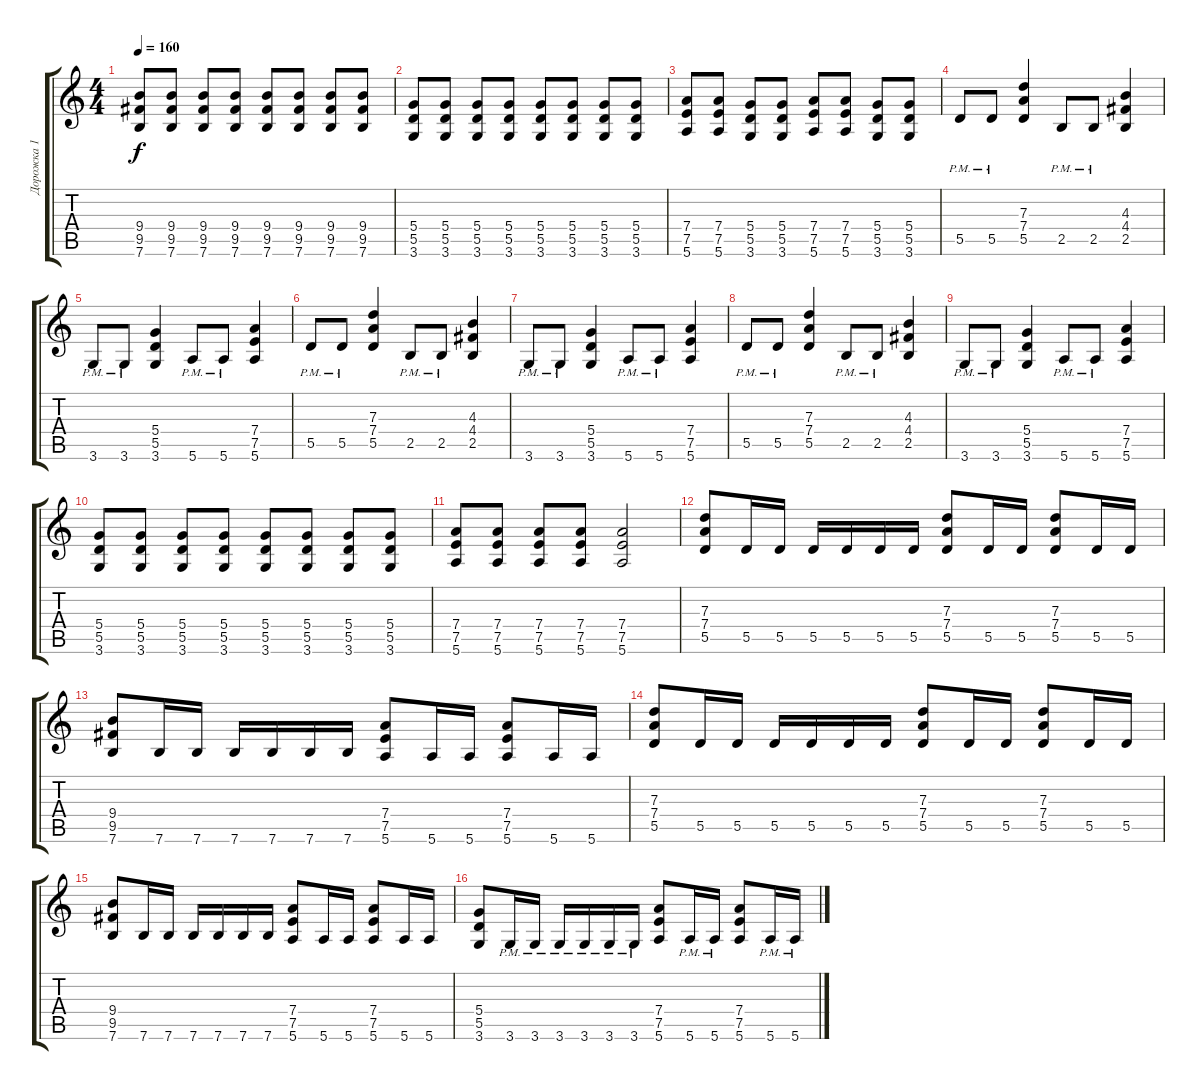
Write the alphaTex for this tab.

\track ("Дорожка 1" "Дорожка 1") {instrument distortionguitar}
\staff {score tabs}
\tuning (E4 B3 G3 D3 A2 E2) {hide}
\ts (4 4)
\tempo 160
\clef g2
\ks c
(9.4 9.5 7.6).8{dy f} (9.4 9.5 7.6).8 (9.4 9.5 7.6).8 (9.4 9.5 7.6).8 (9.4 9.5 7.6).8 (9.4 9.5 7.6).8 (9.4 9.5 7.6).8 (9.4 9.5 7.6).8 |
(5.4 5.5 3.6).8 (5.4 5.5 3.6).8 (5.4 5.5 3.6).8 (5.4 5.5 3.6).8 (5.4 5.5 3.6).8 (5.4 5.5 3.6).8 (5.4 5.5 3.6).8 (5.4 5.5 3.6).8 |
(7.4 7.5 5.6).8 (7.4 7.5 5.6).8 (5.4 5.5 3.6).8 (5.4 5.5 3.6).8 (7.4 7.5 5.6).8 (7.4 7.5 5.6).8 (5.4 5.5 3.6).8 (5.4 5.5 3.6).8 |
5.5{pm}.8 5.5{pm}.8 (7.3 7.4 5.5).4 2.5{pm}.8 2.5{pm}.8 (4.3 4.4 2.5).4 |
3.6{pm}.8 3.6{pm}.8 (5.4 5.5 3.6).4 5.6{pm}.8 5.6{pm}.8 (7.4 7.5 5.6).4 |
5.5{pm}.8 5.5{pm}.8 (7.3 7.4 5.5).4 2.5{pm}.8 2.5{pm}.8 (4.3 4.4 2.5).4 |
3.6{pm}.8 3.6{pm}.8 (5.4 5.5 3.6).4 5.6{pm}.8 5.6{pm}.8 (7.4 7.5 5.6).4 |
5.5{pm}.8 5.5{pm}.8 (7.3 7.4 5.5).4 2.5{pm}.8 2.5{pm}.8 (4.3 4.4 2.5).4 |
3.6{pm}.8 3.6{pm}.8 (5.4 5.5 3.6).4 5.6{pm}.8 5.6{pm}.8 (7.4 7.5 5.6).4 |
(5.4 5.5 3.6).8 (5.4 5.5 3.6).8 (5.4 5.5 3.6).8 (5.4 5.5 3.6).8 (5.4 5.5 3.6).8 (5.4 5.5 3.6).8 (5.4 5.5 3.6).8 (5.4 5.5 3.6).8 |
(7.4 7.5 5.6).8 (7.4 7.5 5.6).8 (7.4 7.5 5.6).8 (7.4 7.5 5.6).8 (7.4 7.5 5.6).2 |
(7.3 7.4 5.5).8 5.5.16 5.5.16 5.5.16 5.5.16 5.5.16 5.5.16 (7.3 7.4 5.5).8 5.5.16 5.5.16 (7.3 7.4 5.5).8 5.5.16 5.5.16 |
(9.4 9.5 7.6).8 7.6.16 7.6.16 7.6.16 7.6.16 7.6.16 7.6.16 (7.4 7.5 5.6).8 5.6.16 5.6.16 (7.4 7.5 5.6).8 5.6.16 5.6.16 |
(7.3 7.4 5.5).8 5.5.16 5.5.16 5.5.16 5.5.16 5.5.16 5.5.16 (7.3 7.4 5.5).8 5.5.16 5.5.16 (7.3 7.4 5.5).8 5.5.16 5.5.16 |
(9.4 9.5 7.6).8 7.6.16 7.6.16 7.6.16 7.6.16 7.6.16 7.6.16 (7.4 7.5 5.6).8 5.6.16 5.6.16 (7.4 7.5 5.6).8 5.6.16 5.6.16 |
(5.4 5.5 3.6).8 3.6{pm}.16 3.6{pm}.16 3.6{pm}.16 3.6{pm}.16 3.6{pm}.16 3.6{pm}.16 (7.4 7.5 5.6).8 5.6{pm}.16 5.6{pm}.16 (7.4 7.5 5.6).8 5.6{pm}.16 5.6{pm}.16
